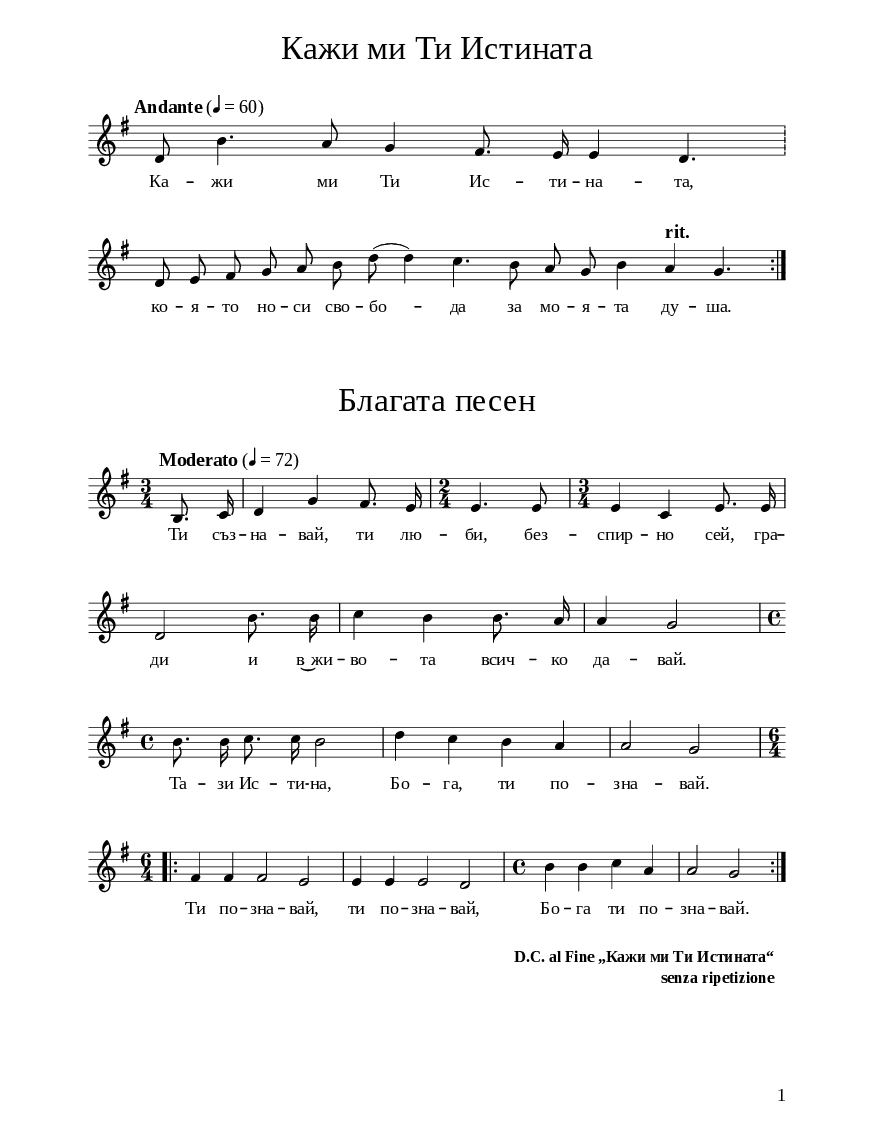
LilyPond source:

\version "2.24.2"

% include paper part and global functions
\include "include/globals.ily"

\bookpart {
  \label #'ref086_1
  \tocItem \markup "Кажи ми Ти Истината"
  \include "include/bookpart-paper.ily"
  \score {
    \include "include/score-layout.ily"

    \new Voice \absolute {
      \clef treble
      \key g \major
      \omit Score.TimeSignature
      \cadenzaOn % allows custom bar lines
      \tempoFunc "Andante" 4 "60"
      \autoBeamOff

      d'8 b'4. a'8 g'4  fis'8. e'16 e'4 d'4. \bar"!" \break

      d'8 e'8 fis' g' a'  b' d'' (d''4) c''4.  b'8 a' g' b'4\tempo "rit." a' g'4. \bar ":|."

    }

    \addlyrics {
      Ка -- жи ми
      Ти Ис -- ти -- на -- та, ко -- я -- то но -- си
      сво -- бо -- да за мо -- я -- та ду -- ша. Ка --
      та ду -- ша.
    }

    \header {
      title = \titleFunc "Кажи ми Ти Истината" "Kaži mi Ti Istinata"
    }

    \midi{}

  } % score

  %\markup \italic \dc-one-nobold "attacca „Благата песен“"

  \label #'ref086_2
  \tocItem \markup "Благата песен"

  \include "include/bookpart-paper.ily"
  \score {
    \include "include/score-layout.ily"

    \new Voice \absolute {
      \clef treble
      \key g \major
      \time 3/4
      \tempoFunc "Moderato" 4 "72"

      \partial 4
      \autoBeamOff
      b8. c'16 | d'4 g' fis'8. e'16 | \time 2/4  e'4. e'8 | \time 3/4  e'4 c' e'8. e'16 \break |

      d'2 b'8. b'16 | c''4 b' b'8. a'16 | a'4 g'2 \break |

      \time 4/4  b'8. b'16 c''8. c''16 b'2 | d''4 c'' b' a' | a'2 g' \break |

      \bar ".|:-|"  \time 6/4  fis'4 fis' fis'2 e' | e'4 e' e'2 d' |  \time 4/4  b'4 b' c'' a' | a'2 g' \bar ":|."
    }

    \addlyrics {
      Ти съз -- на -- вай, ти лю -- би,
      без -- спир -- но сей, гра -- ди и в~жи -- во --
      та всич -- ко да -- вай. Та -- зи Ис -- ти --
      на, Бо -- га, ти по -- зна -- вай. Ти по -- зна
      -- вай, ти по -- зна -- вай, Бо -- га ти по --
      зна -- вай.
    }

    \header {
      title = \titleFunc "Благата песен" "Blagata pesen"
    }

    \midi{}

  } % score

  \markup \dc-two "D.C. al Fine „Кажи ми Tи Истината“" "senza ripetizione"



} % bookpart
